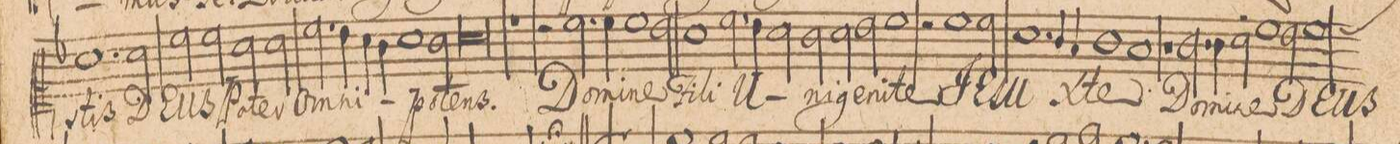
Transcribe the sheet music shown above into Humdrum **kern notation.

**kern	**text
*I"CANTVS.	*
*clefC1	*
*k[b-]	*
*met(C|)	*
*M2/1	*
1.a	-stis
=31-	=31-
2a\	DE-
2cc\	.
2cc\	-US
=32-	=32-
2a\	Pa-
2a\	-ter
2.cc\	om-
4b-\	-ni-
=33-	=33-
4a\	.
4g\	.
1a	.
2g\	-po-
=34-	=34-
0a	-tens.
=35-	=35-
1r	.
2r	.
2.cc\	Do-
=36-	=36-
4cc\	-mi-
1cc	-ne
2b-\	Fi-
=37-	=37-
1a	-li
2.cc\	U-
4b-\	.
=38-	=38-
2a\	.
2g\	-ni-
2a\	-ge-
2b-\	-ni-
=39-	=39-
1cc	-te
2rcc	.
1cc\	JE-
=40-	=40-
2cc\	.
1.a	-SU
=41-	=41-
4g/	.
4f/	.
1g	X-
=42-	=42-
1f	-te
1r	.
=43-	=43-
2.g\	Do-
4g\	-mi-
2a\	-ne
1cc\	DE-
=44-	=44-
2b-\	.
*custos:cc	*
1cc	-US
=45-	=45-
*-	*-
